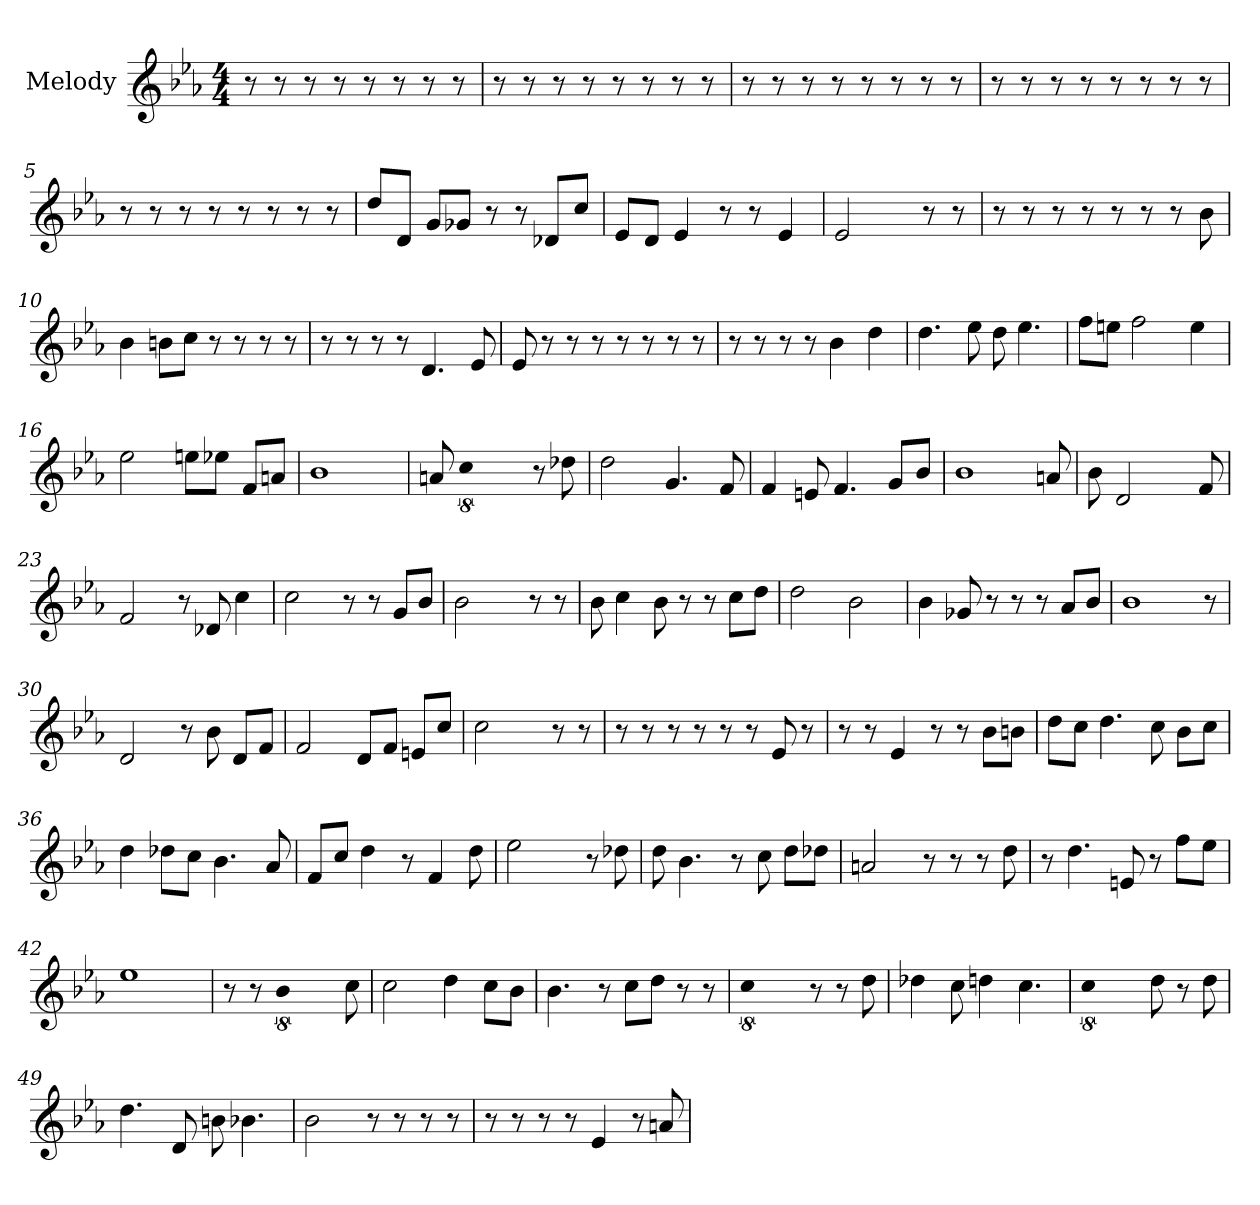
**kern
*part1
*staff1
*I"Melody
*clefG2
*k[b-e-a-]
*E-:
*M4/4
*MM152
=1
8r
8r
8r
8r
8r
8r
8r
8r
=2
8r
8r
8r
8r
8r
8r
8r
8r
=3
8r
8r
8r
8r
8r
8r
8r
8r
=4
8r
8r
8r
8r
8r
8r
8r
8r
=5
8r
8r
8r
8r
8r
8r
8r
8r
=6
8dd/L
8d/J
8g/L
8g-/J
8r
8r
8d-/L
8cc/J
=7
8e-/L
8d/J
4e-
8r
8r
4e-
=8
!LO:N:vis=2
2.e-
8r
8r
=9
8r
8r
8r
8r
8r
8r
8r
8b-
=10
4b-
8b\L
8cc\J
8r
8r
8r
8r
=11
8r
8r
8r
8r
4.d
8e-
=12
8e-
8r
8r
8r
8r
8r
8r
8r
=13
8r
8r
8r
8r
4b-
4dd
=14
4.dd
8ee-
8dd
4.ee-
=15
8ff\L
8ee\J
2ff
4ee
=16
2ee-
8ee\L
8ee-\J
8f/L
8a/J
=17
1b-
=18
8a
!LO:N:vis=2
8%5cc
8r
8dd-
=19
2dd
4.g
8f
=20
4f
8e
4.f
8g/L
8b-/J
=21
!LO:N:vis=1
2..b-
8a
=22
8b-
!LO:N:vis=2
2.d
8f
=23
2f
8r
8d-
4cc
=24
2cc
8r
8r
8g/L
8b-/J
=25
!LO:N:vis=2
2.b-
8r
8r
=26
8b-
4cc
8b-
8r
8r
8cc\L
8dd\J
=27
2dd
2b-
=28
4b-
8g-
8r
8r
8r
8a-/L
8b-/J
=29
!LO:N:vis=1
2..b-
8r
=30
2d
8r
8b-
8d/L
8f/J
=31
2f
8d/L
8f/J
8e/L
8cc/J
=32
!LO:N:vis=2
2.cc
8r
8r
=33
8r
8r
8r
8r
8r
8r
8e-
8r
=34
8r
8r
4e-
8r
8r
8b-\L
8b\J
=35
8dd\L
8cc\J
4.dd
8cc
8b-\L
8cc\J
=36
4dd
8dd-\L
8cc\J
4.b-
8a-
=37
8f/L
8cc/J
4dd
8r
4f
8dd
=38
!LO:N:vis=2
2.ee-
8r
8dd-
=39
8dd
4.b-
8r
8cc
8dd\L
8dd-\J
=40
2a
8r
8r
8r
8dd
=41
8r
4.dd
8e
8r
8ff\L
8ee-\J
=42
1ee-
=43
8r
8r
!LO:N:vis=2
8%5b-
8cc
=44
2cc
4dd
8cc\L
8b-\J
=45
4.b-
8r
8cc\L
8dd\J
8r
8r
=46
!LO:N:vis=2
8%5cc
8r
8r
8dd
=47
4dd-
8cc
4dd
4.cc
=48
!LO:N:vis=2
8%5cc
8dd
8r
8dd
=49
4.dd
8d
8b
4.b-
=50
2b-
8r
8r
8r
8r
=51
8r
8r
8r
8r
4e-
8r
8a
=
*-
